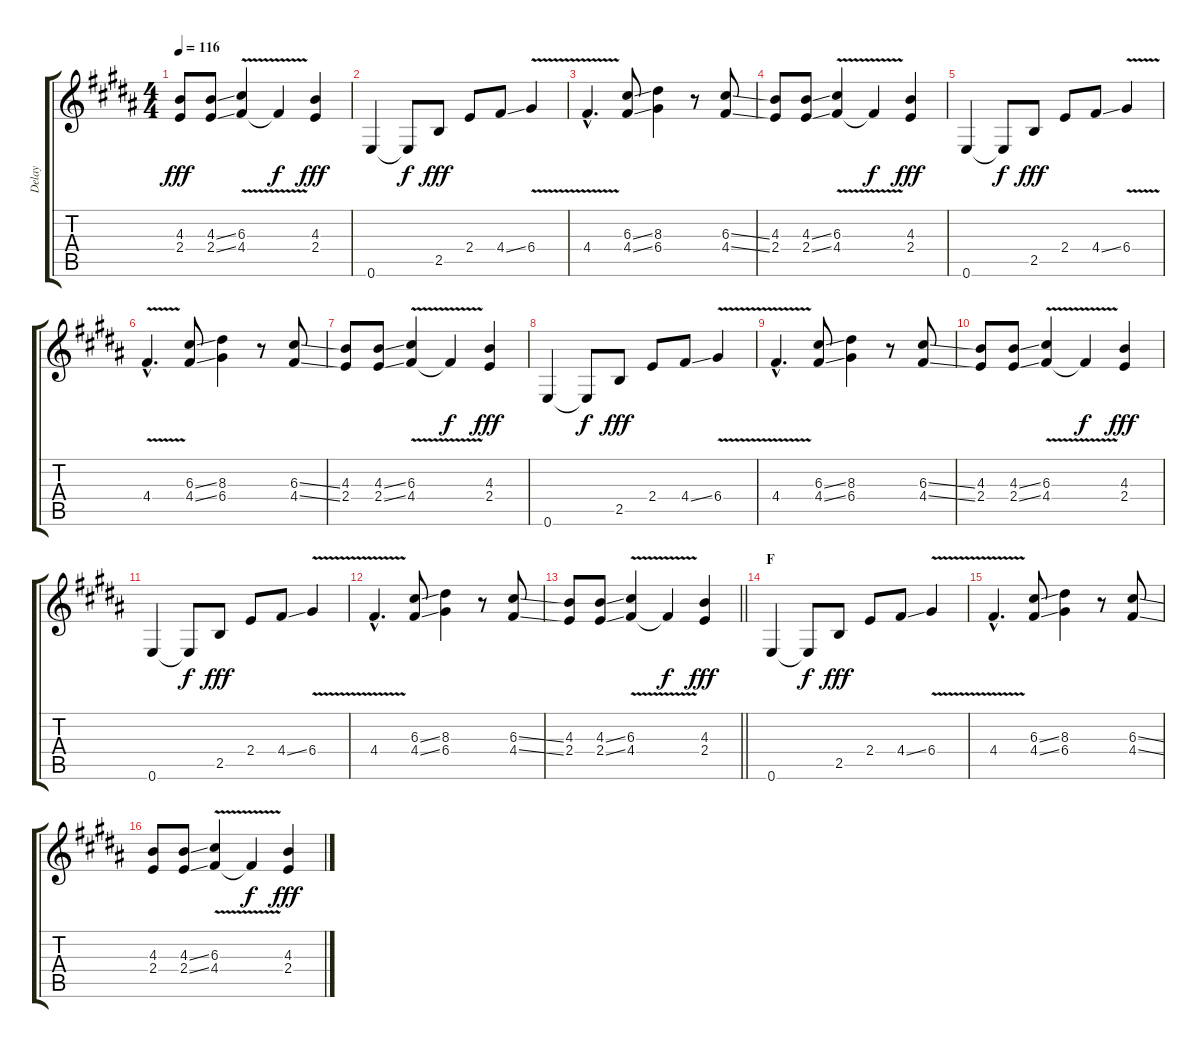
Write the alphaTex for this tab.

\track ("Delay" "Delay") {instrument overdrivenguitar}
\staff {score tabs}
\tuning (E4 B3 G3 D3 A2 E2) {hide}
\ts (4 4)
\tempo 116
\clef g2
\ks b
(4.3 2.4).8{dy fff} (4.3{ss} 2.4{ss}).8 (6.3{v} 4.4{v}).4 4.4{t}.4{dy f} (4.3 2.4).4{dy fff} |
0.6.4 0.6{t}.8{dy f} 2.5.8{dy fff} 2.4.8 4.4{ss}.8 6.4{v}.4 |
4.4{v hac}.4{d} (6.3{ss} 4.4{ss}).8 (8.3 6.4).4 r.8 (6.3{ss} 4.4{ss}).8 |
(4.3 2.4).8 (4.3{ss} 2.4{ss}).8 (6.3{v} 4.4{v}).4 4.4{t}.4{dy f} (4.3 2.4).4{dy fff} |
0.6.4 0.6{t}.8{dy f} 2.5.8{dy fff} 2.4.8 4.4{ss}.8 6.4{v}.4 |
4.4{v hac}.4{d} (6.3{ss} 4.4{ss}).8 (8.3 6.4).4 r.8 (6.3{ss} 4.4{ss}).8 |
(4.3 2.4).8 (4.3{ss} 2.4{ss}).8 (6.3{v} 4.4{v}).4 4.4{t}.4{dy f} (4.3 2.4).4{dy fff} |
0.6.4 0.6{t}.8{dy f} 2.5.8{dy fff} 2.4.8 4.4{ss}.8 6.4{v}.4 |
4.4{v hac}.4{d} (6.3{ss} 4.4{ss}).8 (8.3 6.4).4 r.8 (6.3{ss} 4.4{ss}).8 |
(4.3 2.4).8 (4.3{ss} 2.4{ss}).8 (6.3{v} 4.4{v}).4 4.4{t}.4{dy f} (4.3 2.4).4{dy fff} |
0.6.4 0.6{t}.8{dy f} 2.5.8{dy fff} 2.4.8 4.4{ss}.8 6.4{v}.4 |
4.4{v hac}.4{d} (6.3{ss} 4.4{ss}).8 (8.3 6.4).4 r.8 (6.3{ss} 4.4{ss}).8 |
\barLineRight lightlight
(4.3 2.4).8 (4.3{ss} 2.4{ss}).8 (6.3{v} 4.4{v}).4 4.4{t}.4{dy f} (4.3 2.4).4{dy fff} |
\section ("" "F")
0.6.4 0.6{t}.8{dy f} 2.5.8{dy fff} 2.4.8 4.4{ss}.8 6.4{v}.4 |
4.4{v hac}.4{d} (6.3{ss} 4.4{ss}).8 (8.3 6.4).4 r.8 (6.3{ss} 4.4{ss}).8 |
(4.3 2.4).8 (4.3{ss} 2.4{ss}).8 (6.3{v} 4.4{v}).4 4.4{t}.4{dy f} (4.3 2.4).4{dy fff}
